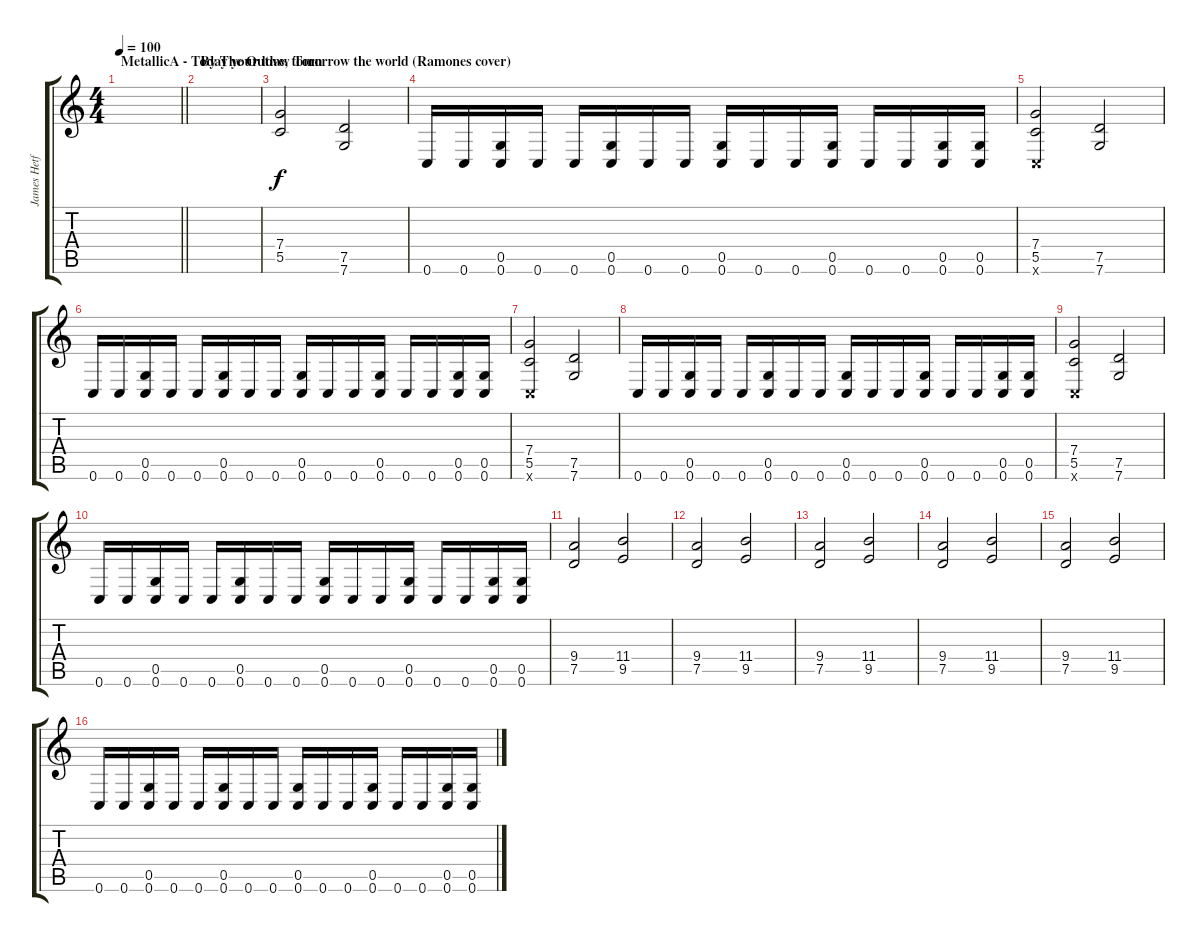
\track ("James Hetfield Distortion" "James Hetf") {instrument distortionguitar}
\staff {score tabs}
\tuning (D4 A3 F3 C3 G2 C2) {hide}
\ts (4 4)
\section ("" "MetallicA - Today your love, tomorrow the world (Ramones cover)")
\tempo 100
\clef g2
\barLineRight lightlight
\ks c
|
\section ("" "By The Outlaw Torn")
|
(7.4 5.5).2 (7.5 7.6).2 |
0.6.16 0.6.16 (0.5 0.6).16 0.6.16 0.6.16 (0.5 0.6).16 0.6.16 0.6.16 (0.5 0.6).16 0.6.16 0.6.16 (0.5 0.6).16 0.6.16 0.6.16 (0.5 0.6).16 (0.5 0.6).16 |
(7.4 5.5 0.6{x}).2 (7.5 7.6).2 |
0.6.16 0.6.16 (0.5 0.6).16 0.6.16 0.6.16 (0.5 0.6).16 0.6.16 0.6.16 (0.5 0.6).16 0.6.16 0.6.16 (0.5 0.6).16 0.6.16 0.6.16 (0.5 0.6).16 (0.5 0.6).16 |
(7.4 5.5 0.6{x}).2 (7.5 7.6).2 |
0.6.16 0.6.16 (0.5 0.6).16 0.6.16 0.6.16 (0.5 0.6).16 0.6.16 0.6.16 (0.5 0.6).16 0.6.16 0.6.16 (0.5 0.6).16 0.6.16 0.6.16 (0.5 0.6).16 (0.5 0.6).16 |
(7.4 5.5 0.6{x}).2 (7.5 7.6).2 |
0.6.16 0.6.16 (0.5 0.6).16 0.6.16 0.6.16 (0.5 0.6).16 0.6.16 0.6.16 (0.5 0.6).16 0.6.16 0.6.16 (0.5 0.6).16 0.6.16 0.6.16 (0.5 0.6).16 (0.5 0.6).16 |
(9.4 7.5).2 (11.4 9.5).2 |
(9.4 7.5).2 (11.4 9.5).2 |
(9.4 7.5).2 (11.4 9.5).2 |
(9.4 7.5).2 (11.4 9.5).2 |
(9.4 7.5).2 (11.4 9.5).2 |
0.6.16 0.6.16 (0.5 0.6).16 0.6.16 0.6.16 (0.5 0.6).16 0.6.16 0.6.16 (0.5 0.6).16 0.6.16 0.6.16 (0.5 0.6).16 0.6.16 0.6.16 (0.5 0.6).16 (0.5 0.6).16
